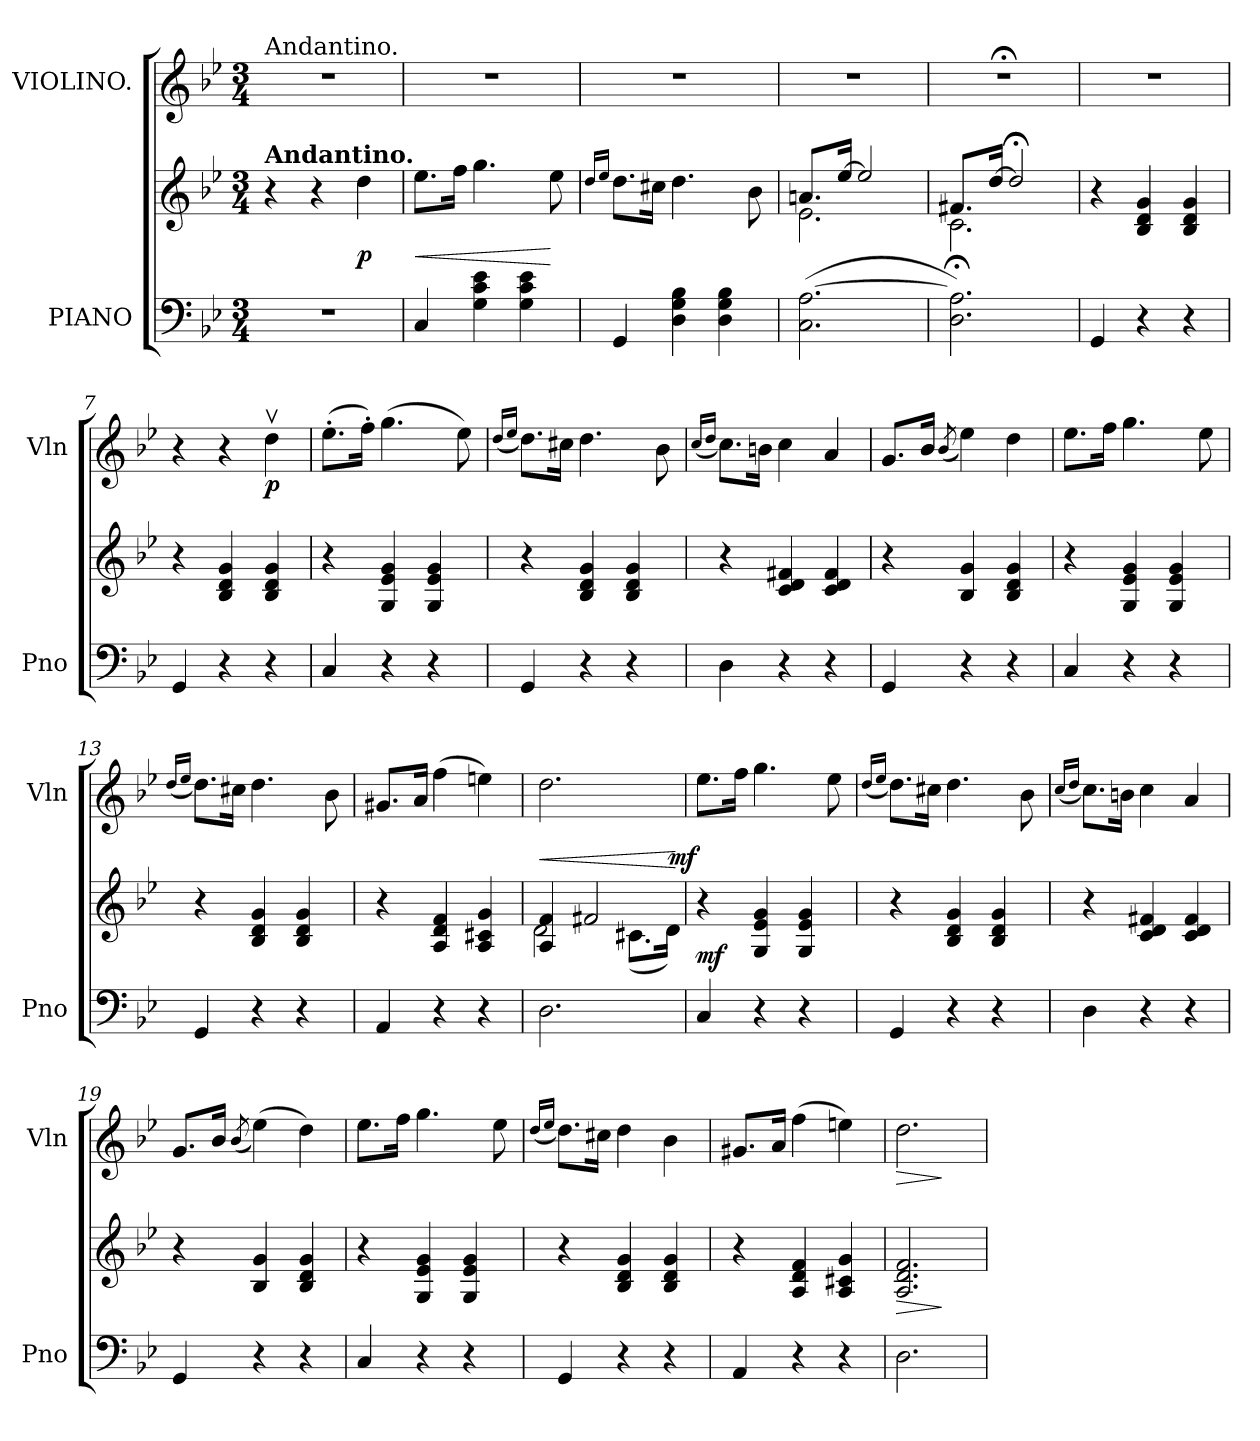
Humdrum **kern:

**kern	**kern	**dynam	**kern	**dynam
*part2	*part2	*part2	*part1	*part1
*staff3	*staff2	*staff2/3	*staff1	*staff1
*I"PIANO	*	*	*I"VIOLINO.	*
*I'Pno	*	*	*I'Vln	*
*clefF4	*clefG2	*	*clefG2	*
*k[b-e-]	*k[b-e-]	*	*k[b-e-]	*
*M3/4	*M3/4	*	*M3/4	*
=1	=1	=1	=1	=1
!	!	!	!LO:TX:a:t=Andantino.	!
!	!LO:TX:a:B:t=Andantino.	!	!	!
2.r	4r	.	2.r	.
.	4r	.	.	.
.	4dd\	p	.	.
=2	=2	=2	=2	=2
4C/	8.ee-\L	<	2.r	.
.	16ff\Jk	.	.	.
4G\ 4c\ 4e-\	4.gg\	.	.	.
4G\ 4c\ 4e-\	.	.	.	.
.	8ee-\	[	.	.
=3	=3	=3	=3	=3
.	16qqdd/LL	.	.	.
.	16qqee-/JJ	.	.	.
4GG/	8.dd\L	.	2.r	.
.	16cc#X\Jk	.	.	.
4D\ 4G\ 4B-\	4.dd\	.	.	.
4D\ 4G\ 4B-\	.	.	.	.
.	8b-\	.	.	.
=4	=4	=4	=4	=4
*	*^	*	*	*
(<2.C\ [2.A\	8.an/L	2.e-\	.	2.r	.
.	[16ee-/Jk	.	.	.	.
.	2ee-/]	.	.	.	.
=5	=5	=5	=5	=5	=5
2.D;<\ 2.A];<\)	8.f#X/L	2.c\	.	2.r;<	.
.	[16dd/Jk	.	.	.	.
.	2dd;</]	.	.	.	.
*	*v	*v	*	*	*
=6	=6	=6	=6	=6
4GG/	4r	.	2.r	.
4r	4B-/ 4d/ 4g/	.	.	.
4r	4B-/ 4d/ 4g/	.	.	.
=7	=7	=7	=7	=7
4GG/	4r	.	4r	.
4r	4B-/ 4d/ 4g/	.	4r	.
4r	4B-/ 4d/ 4g/	.	4ddv\	p
=8	=8	=8	=8	=8
4C/	4r	.	(8.ee-'\L	.
.	.	.	16ff'\Jk)	.
4r	4G/ 4e-/ 4g/	.	(4.gg\	.
4r	4G/ 4e-/ 4g/	.	.	.
.	.	.	8ee-\)	.
=9	=9	=9	=9	=9
.	.	.	(16qqdd/LL	.
.	.	.	16qqee-/JJ	.
4GG/	4r	.	8.dd\L)	.
.	.	.	16cc#X\Jk	.
4r	4B-/ 4d/ 4g/	.	4.dd\	.
4r	4B-/ 4d/ 4g/	.	.	.
.	.	.	8b-\	.
=10	=10	=10	=10	=10
.	.	.	(16qqcc/LL	.
.	.	.	16qqdd/JJ	.
4D\	4r	.	8.cc\L)	.
.	.	.	16bn\Jk	.
4r	4c/ 4d/ 4f#X/	.	4cc\	.
4r	4c/ 4d/ 4f#/	.	4a/	.
=11	=11	=11	=11	=11
4GG/	4r	.	8.g/L	.
.	.	.	16b-/Jk	.
.	.	.	(8qb-/	.
4r	4B-/ 4g/	.	4ee-\)	.
4r	4B-/ 4d/ 4g/	.	4dd\	.
=12	=12	=12	=12	=12
4C/	4r	.	8.ee-\L	.
.	.	.	16ff\Jk	.
4r	4G/ 4e-/ 4g/	.	4.gg\	.
4r	4G/ 4e-/ 4g/	.	.	.
.	.	.	8ee-\	.
=13	=13	=13	=13	=13
.	.	.	(16qqdd/LL	.
.	.	.	16qqee-/JJ	.
4GG/	4r	.	8.dd\L)	.
.	.	.	16cc#X\Jk	.
4r	4B-/ 4d/ 4g/	.	4.dd\	.
4r	4B-/ 4d/ 4g/	.	.	.
.	.	.	8b-\	.
=14	=14	=14	=14	=14
4AA/	4r	.	8.g#X/L	.
.	.	.	16a/Jk	.
4r	4A/ 4d/ 4f/	.	(4ff\	.
4r	4A/ 4c#X/ 4g/	.	4een\)	.
=15	=15	=15	=15	=15
*	*^	*	*	*
!	!	!	!	!	!LO:HP:b
2.D\	4A/ 4f/	2d\	.	2.dd\	<
.	2f#X/	.	.	.	.
.	.	(>8.c#X\L	.	.	.
.	.	16d\Jk)	.	.	.
*	*v	*v	*	*	*
.	.	.	.	[
=16	=16	=16	=16	=16
!	!	!	!	!LO:DY:rj
4C/	4r	mf	8.ee-\L	mf
.	.	.	16ff\Jk	.
4r	4G/ 4e-/ 4g/	.	4.gg\	.
4r	4G/ 4e-/ 4g/	.	.	.
.	.	.	8ee-\	.
=17	=17	=17	=17	=17
.	.	.	(16qqdd/LL	.
.	.	.	16qqee-/JJ	.
4GG/	4r	.	8.dd\L)	.
.	.	.	16cc#X\Jk	.
4r	4B-/ 4d/ 4g/	.	4.dd\	.
4r	4B-/ 4d/ 4g/	.	.	.
.	.	.	8b-\	.
=18	=18	=18	=18	=18
.	.	.	(16qqcc/LL	.
.	.	.	16qqdd/JJ	.
4D\	4r	.	8.cc\L)	.
.	.	.	16bn\Jk	.
4r	4c/ 4d/ 4f#X/	.	4cc\	.
4r	4c/ 4d/ 4f#/	.	4a/	.
=19	=19	=19	=19	=19
4GG/	4r	.	8.g/L	.
.	.	.	16b-/Jk	.
.	.	.	(8qb-/	.
4r	4B-/ 4g/	.	(4ee-\)	.
4r	4B-/ 4d/ 4g/	.	4dd\)	.
=20	=20	=20	=20	=20
4C/	4r	.	8.ee-\L	.
.	.	.	16ff\Jk	.
4r	4G/ 4e-/ 4g/	.	4.gg\	.
4r	4G/ 4e-/ 4g/	.	.	.
.	.	.	8ee-\	.
=21	=21	=21	=21	=21
.	.	.	(16qqdd/LL	.
.	.	.	16qqee-/JJ	.
4GG/	4r	.	8.dd\L)	.
.	.	.	16cc#X\Jk	.
4r	4B-/ 4d/ 4g/	.	4dd\	.
4r	4B-/ 4d/ 4g/	.	4b-\	.
=22	=22	=22	=22	=22
4AA/	4r	.	8.g#X/L	.
.	.	.	16a/Jk	.
4r	4A/ 4d/ 4f/	.	(4ff\	.
4r	4A/ 4c#X/ 4g/	.	4een\)	.
=23	=23	=23	=23	=23
!	!	!	!	!LO:HP:b
2.D\	2.A/ 2.d/ 2.f/	>	2.dd\	>
.	.	]	.	]
=	=	=	=	=
*-	*-	*-	*-	*-
